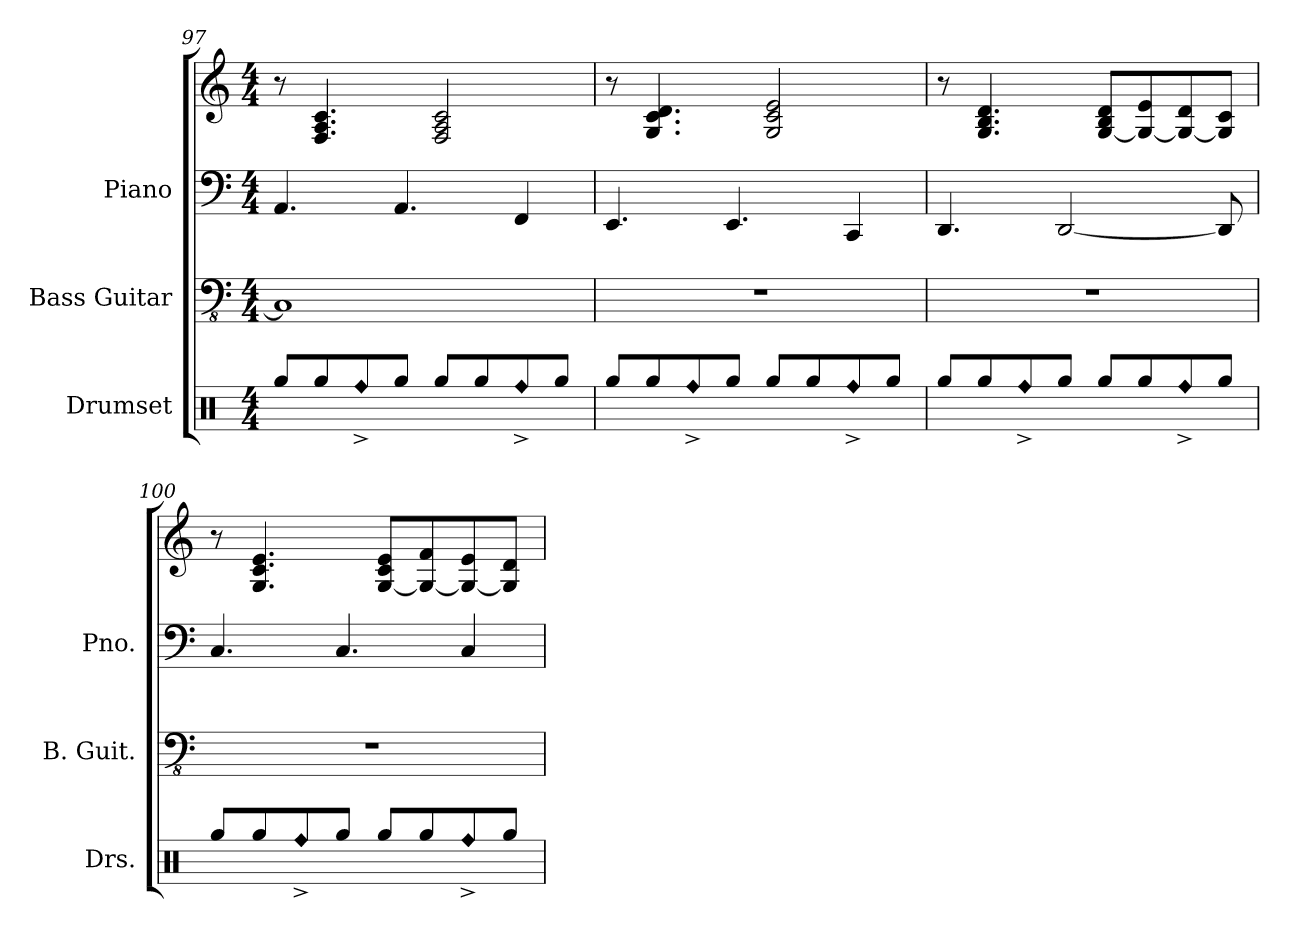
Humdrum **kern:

**kern	**kern	**kern	**kern
*part3	*part2	*part1	*part1
*staff4	*staff3	*staff2	*staff1
*I"Drumset	*I"Bass Guitar	*I"Piano	*
*I'Drs.	*I'B. Guit.	*I'Pno.	*
*clefX	*clefFv4	*clefF4	*clefG2
*k[]	*k[]	*k[]	*k[]
*M4/4	*M4/4	*M4/4	*M4/4
=97	=97	=97	=97
8Rgg/L	1CC]	4.AA/	8r
8Rgg/	.	.	4.F/ 4.A/ 4.c/
!LO:N:head=diamond	!	!	!
8Rff^/	.	.	.
8Rgg/J	.	4.AA/	.
8Rgg/L	.	.	2F/ 2A/ 2c/
8Rgg/	.	.	.
!LO:N:head=diamond	!	!	!
8Rff^/	.	4FF/	.
8Rgg/J	.	.	.
=98	=98	=98	=98
8Rgg/L	1r	4.EE/	8r
8Rgg/	.	.	4.G/ 4.c/ 4.d/
!LO:N:head=diamond	!	!	!
8Rff^/	.	.	.
8Rgg/J	.	4.EE/	.
8Rgg/L	.	.	2G/ 2c/ 2e/
8Rgg/	.	.	.
!LO:N:head=diamond	!	!	!
8Rff^/	.	4CC/	.
8Rgg/J	.	.	.
=99	=99	=99	=99
8Rgg/L	1r	4.DD/	8r
8Rgg/	.	.	4.G/ 4.B/ 4.d/
!LO:N:head=diamond	!	!	!
8Rff^/	.	.	.
8Rgg/J	.	[2DD/	.
8Rgg/L	.	.	[8G/ 8B/ 8d/L
8Rgg/	.	.	8G/_ 8e/
!LO:N:head=diamond	!	!	!
8Rff^/	.	.	8G/_ 8d/
8Rgg/J	.	8DD/]	8G/] 8c/J
!!LO:PB:g=z
=100	=100	=100	=100
8Rgg/L	1r	4.C/	8r
8Rgg/	.	.	4.G/ 4.c/ 4.e/
!LO:N:head=diamond	!	!	!
8Rff^/	.	.	.
8Rgg/J	.	4.C/	.
8Rgg/L	.	.	[8G/ 8c/ 8e/L
8Rgg/	.	.	8G/_ 8f/
!LO:N:head=diamond	!	!	!
8Rff^/	.	4C/	8G/_ 8e/
8Rgg/J	.	.	8G/] 8d/J
=	=	=	=
*-	*-	*-	*-
